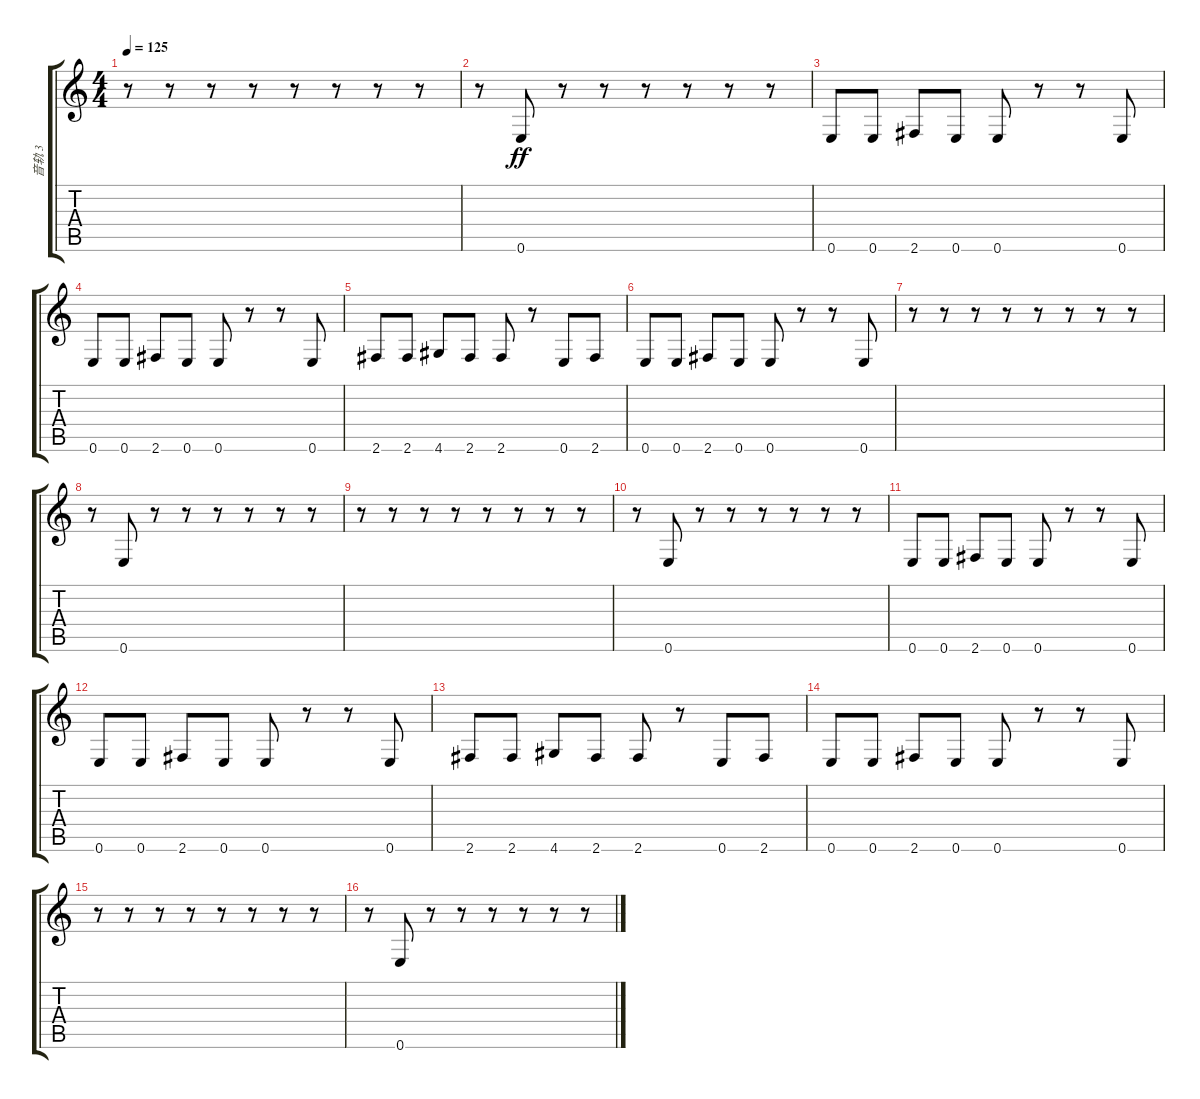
\track ("音轨 3" "音轨 3") {instrument electricbassfinger}
\staff {score tabs}
\tuning (E4 B3 G3 D3 A2 E2) {hide}
\ts (4 4)
\tempo 125
\clef g2
\ks c
r.8{dy ff} r.8 r.8 r.8 r.8 r.8 r.8 r.8 |
r.8 0.6.8 r.8 r.8 r.8 r.8 r.8 r.8 |
0.6.8 0.6.8 2.6.8 0.6.8 0.6.8 r.8 r.8 0.6.8 |
0.6.8 0.6.8 2.6.8 0.6.8 0.6.8 r.8 r.8 0.6.8 |
2.6.8 2.6.8 4.6.8 2.6.8 2.6.8 r.8 0.6.8 2.6.8 |
0.6.8 0.6.8 2.6.8 0.6.8 0.6.8 r.8 r.8 0.6.8 |
r.8 r.8 r.8 r.8 r.8 r.8 r.8 r.8 |
r.8 0.6.8 r.8 r.8 r.8 r.8 r.8 r.8 |
r.8 r.8 r.8 r.8 r.8 r.8 r.8 r.8 |
r.8 0.6.8 r.8 r.8 r.8 r.8 r.8 r.8 |
0.6.8 0.6.8 2.6.8 0.6.8 0.6.8 r.8 r.8 0.6.8 |
0.6.8 0.6.8 2.6.8 0.6.8 0.6.8 r.8 r.8 0.6.8 |
2.6.8 2.6.8 4.6.8 2.6.8 2.6.8 r.8 0.6.8 2.6.8 |
0.6.8 0.6.8 2.6.8 0.6.8 0.6.8 r.8 r.8 0.6.8 |
r.8 r.8 r.8 r.8 r.8 r.8 r.8 r.8 |
r.8 0.6.8 r.8 r.8 r.8 r.8 r.8 r.8
